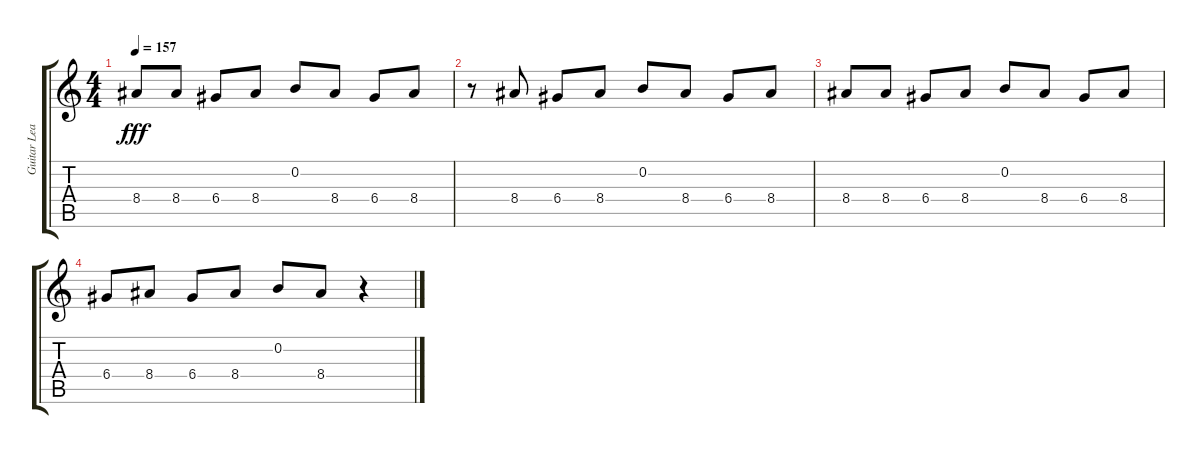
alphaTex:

\track ("Guitar Lead" "Guitar Lea") {instrument distortionguitar}
\staff {score tabs}
\tuning (E4 B3 G3 D3 A2 E2) {hide}
\ts (4 4)
\tempo 157
\clef g2
\ks c
8.4.8{dy fff} 8.4.8 6.4.8 8.4.8 0.2.8 8.4.8 6.4.8 8.4.8 |
r.8 8.4.8 6.4.8 8.4.8 0.2.8 8.4.8 6.4.8 8.4.8 |
8.4.8 8.4.8 6.4.8 8.4.8 0.2.8 8.4.8 6.4.8 8.4.8 |
6.4.8 8.4.8 6.4.8 8.4.8 0.2.8 8.4.8 r.4
